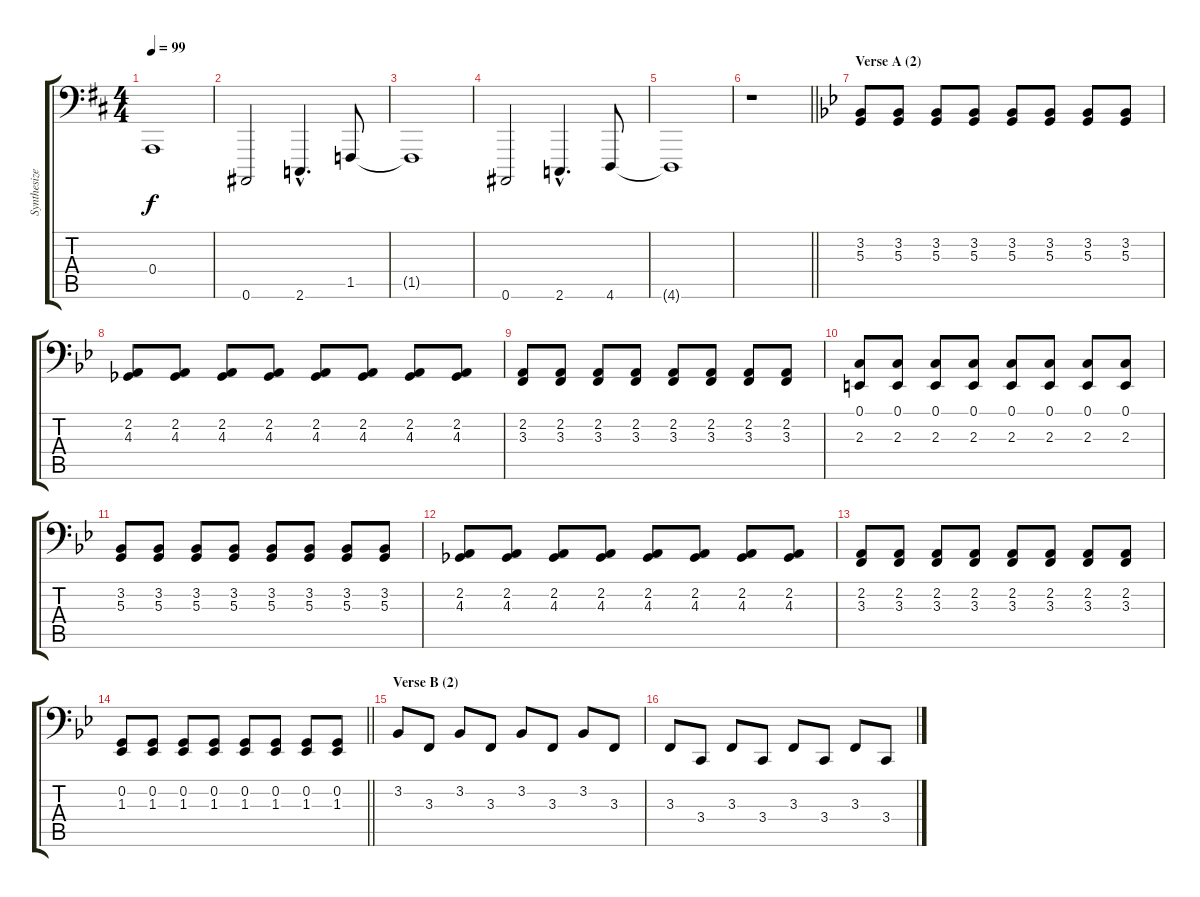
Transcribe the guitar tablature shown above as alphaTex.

\track ("Synthesizer" "Synthesize") {instrument pad3polysynth}
\staff {score tabs}
\tuning (C3 G2 D2 A1 E1 Bb0) {hide}
\ts (4 4)
\tempo 99
\clef f4
\ks d
0.4.1{dy f} |
0.6.2 2.6{hac}.4{d} 1.5.8 |
1.5{t}.1 |
0.6.2 2.6{hac}.4{d} 4.6.8 |
4.6{t}.1 |
\barLineRight lightlight
r.1 |
\section ("" "Verse A (2)")
\ks gminor
(3.2 5.3).8 (3.2 5.3).8 (3.2 5.3).8 (3.2 5.3).8 (3.2 5.3).8 (3.2 5.3).8 (3.2 5.3).8 (3.2 5.3).8 |
(2.2 4.3).8 (2.2 4.3).8 (2.2 4.3).8 (2.2 4.3).8 (2.2 4.3).8 (2.2 4.3).8 (2.2 4.3).8 (2.2 4.3).8 |
(2.2 3.3).8 (2.2 3.3).8 (2.2 3.3).8 (2.2 3.3).8 (2.2 3.3).8 (2.2 3.3).8 (2.2 3.3).8 (2.2 3.3).8 |
(0.1 2.3).8 (0.1 2.3).8 (0.1 2.3).8 (0.1 2.3).8 (0.1 2.3).8 (0.1 2.3).8 (0.1 2.3).8 (0.1 2.3).8 |
(3.2 5.3).8 (3.2 5.3).8 (3.2 5.3).8 (3.2 5.3).8 (3.2 5.3).8 (3.2 5.3).8 (3.2 5.3).8 (3.2 5.3).8 |
(2.2 4.3).8 (2.2 4.3).8 (2.2 4.3).8 (2.2 4.3).8 (2.2 4.3).8 (2.2 4.3).8 (2.2 4.3).8 (2.2 4.3).8 |
(2.2 3.3).8 (2.2 3.3).8 (2.2 3.3).8 (2.2 3.3).8 (2.2 3.3).8 (2.2 3.3).8 (2.2 3.3).8 (2.2 3.3).8 |
\barLineRight lightlight
(0.2 1.3).8 (0.2 1.3).8 (0.2 1.3).8 (0.2 1.3).8 (0.2 1.3).8 (0.2 1.3).8 (0.2 1.3).8 (0.2 1.3).8 |
\section ("" "Verse B (2)")
3.2.8 3.3.8 3.2.8 3.3.8 3.2.8 3.3.8 3.2.8 3.3.8 |
3.3.8 3.4.8 3.3.8 3.4.8 3.3.8 3.4.8 3.3.8 3.4.8
